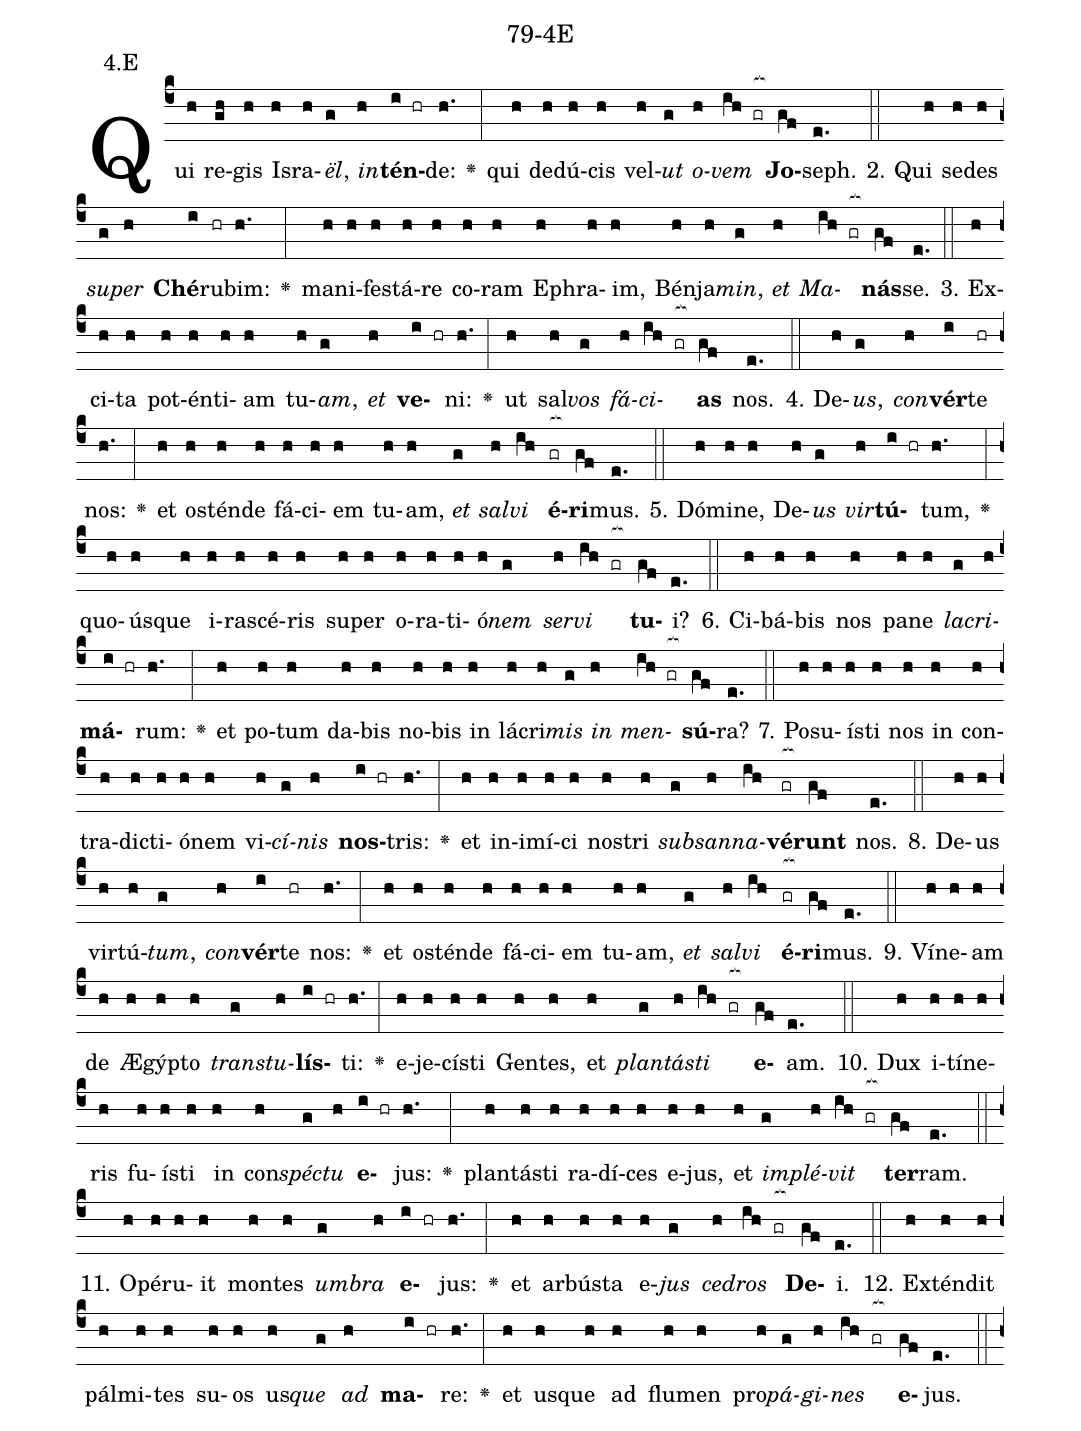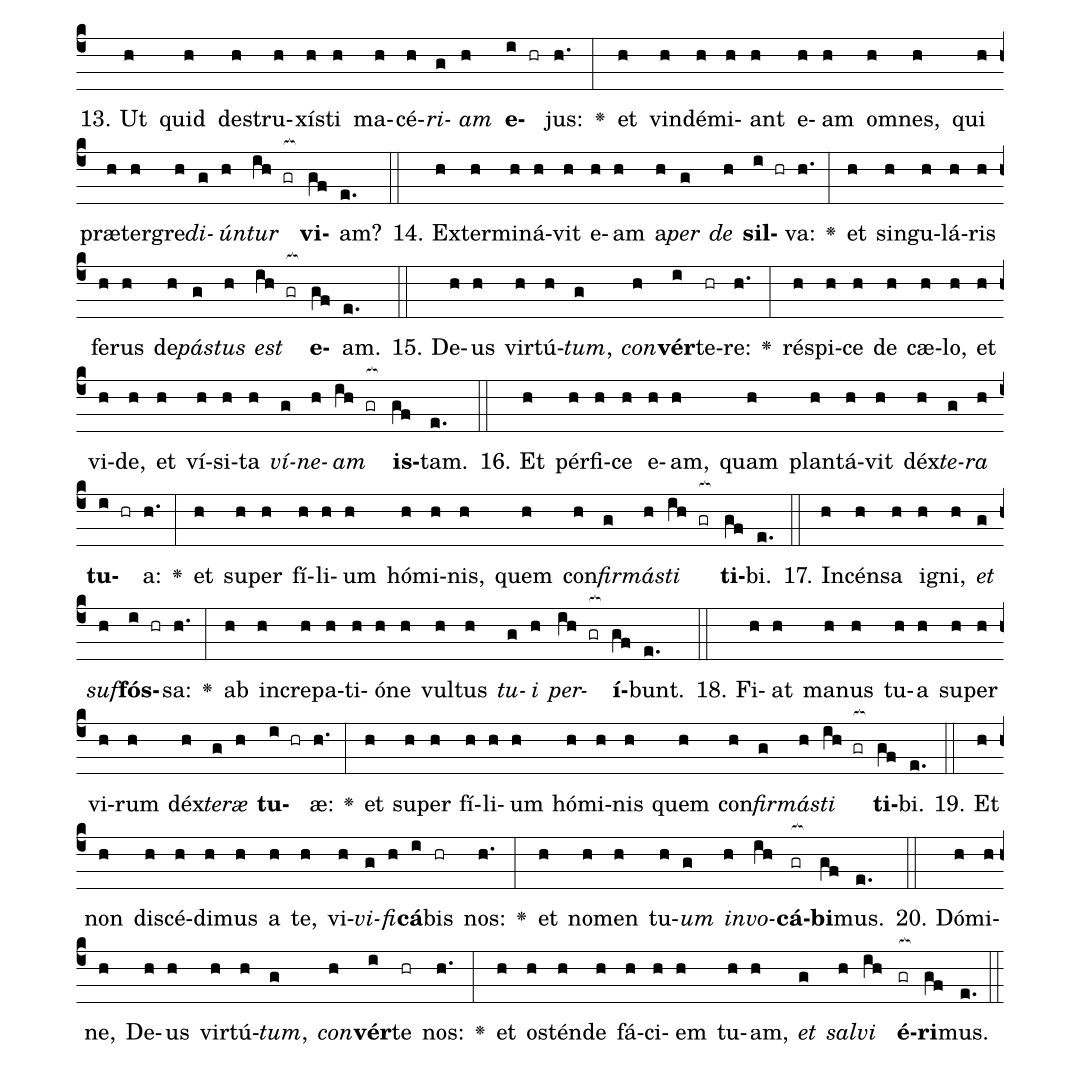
name: 79-4E;
annotation: 4.E;
%%
(c4)Qui(h) re(gh)gis(h) Is(h)ra(h)<i>ël</i>,(g) <i>in</i>(h)<b>tén</b>(i hr)de:(h.) <v>\greheightstar</v>(:) qui(h) de(h)dú(h)cis(h) vel(h)<i>ut</i>(g) <i>o</i>(h)<i>vem</i>(ih gr[ocb:1{]) <b>Jo</b>(gf[ocb:0}])seph.(e.) (::)
2. Qui(h) se(h)des(h) <i>su</i>(g)<i>per</i>(h) <b>Ché</b>(i)ru(hr)bim:(h.) <v>\greheightstar</v>(:) ma(h)ni(h)fes(h)tá(h)re(h) co(h)ram(h) E(h)phra(h)im,(h) Bén(h)ja(h)<i>min</i>,(g) <i>et</i>(h) <i>Ma</i>(ih gr[ocb:1{])<b>nás</b>(gf[ocb:0}])se.(e.) (::)
3. Ex(h)ci(h)ta(h) pot(h)én(h)ti(h)am(h) tu(h)<i>am</i>,(g) <i>et</i>(h) <b>ve</b>(i hr)ni:(h.) <v>\greheightstar</v>(:) ut(h) sal(h)<i>vos</i>(g) <i>fá</i>(h)<i>ci</i>(ih gr[ocb:1{])<b>as</b>(gf[ocb:0}]) nos.(e.) (::)
4. De(h)<i>us</i>,(g) <i>con</i>(h)<b>vér</b>(i)te(hr) nos:(h.) <v>\greheightstar</v>(:) et(h) os(h)tén(h)de(h) fá(h)ci(h)em(h) tu(h)am,(h) <i>et</i>(g) <i>sal</i>(h)<i>vi</i>(ih) <b>é</b>(gr[ocb:1{])<b>ri</b>(gf[ocb:0}])mus.(e.) (::)
5. Dó(h)mi(h)ne,(h) De(h)<i>us</i>(g) <i>vir</i>(h)<b>tú</b>(i hr)tum,(h.) <v>\greheightstar</v>(:) quo(h)ús(h)que(h) i(h)ra(h)scé(h)ris(h) su(h)per(h) o(h)ra(h)ti(h)ó(h)<i>nem</i>(g) <i>ser</i>(h)<i>vi</i>(ih gr[ocb:1{]) <b>tu</b>(gf[ocb:0}])i?(e.) (::)
6. Ci(h)bá(h)bis(h) nos(h) pa(h)ne(h) <i>la</i>(g)<i>cri</i>(h)<b>má</b>(i hr)rum:(h.) <v>\greheightstar</v>(:) et(h) po(h)tum(h) da(h)bis(h) no(h)bis(h) in(h) lá(h)cri(h)<i>mis</i>(g) <i>in</i>(h) <i>men</i>(ih gr[ocb:1{])<b>sú</b>(gf[ocb:0}])ra?(e.) (::)
7. Po(h)su(h)ís(h)ti(h) nos(h) in(h) con(h)tra(h)dic(h)ti(h)ó(h)nem(h) vi(h)<i>cí</i>(g)<i>nis</i>(h) <b>nos</b>(i hr)tris:(h.) <v>\greheightstar</v>(:) et(h) in(h)i(h)mí(h)ci(h) nos(h)tri(h) <i>sub</i>(g)<i>san</i>(h)<i>na</i>(ih)<b>vé</b>(gr[ocb:1{])<b>runt</b>(gf[ocb:0}]) nos.(e.) (::)
8. De(h)us(h) vir(h)tú(h)<i>tum</i>,(g) <i>con</i>(h)<b>vér</b>(i)te(hr) nos:(h.) <v>\greheightstar</v>(:) et(h) os(h)tén(h)de(h) fá(h)ci(h)em(h) tu(h)am,(h) <i>et</i>(g) <i>sal</i>(h)<i>vi</i>(ih) <b>é</b>(gr[ocb:1{])<b>ri</b>(gf[ocb:0}])mus.(e.) (::)
9. Ví(h)ne(h)am(h) de(h) Æ(h)gýp(h)to(h) <i>trans</i>(g)<i>tu</i>(h)<b>lís</b>(i hr)ti:(h.) <v>\greheightstar</v>(:) e(h)je(h)cís(h)ti(h) Gen(h)tes,(h) et(h) <i>plan</i>(g)<i>tás</i>(h)<i>ti</i>(ih gr[ocb:1{]) <b>e</b>(gf[ocb:0}])am.(e.) (::)
10. Dux(h) i(h)tí(h)ne(h)ris(h) fu(h)ís(h)ti(h) in(h) con(h)<i>spéc</i>(g)<i>tu</i>(h) <b>e</b>(i hr)jus:(h.) <v>\greheightstar</v>(:) plan(h)tás(h)ti(h) ra(h)dí(h)ces(h) e(h)jus,(h) et(h) <i>im</i>(g)<i>plé</i>(h)<i>vit</i>(ih gr[ocb:1{]) <b>ter</b>(gf[ocb:0}])ram.(e.) (::)
11. O(h)pé(h)ru(h)it(h) mon(h)tes(h) <i>um</i>(g)<i>bra</i>(h) <b>e</b>(i hr)jus:(h.) <v>\greheightstar</v>(:) et(h) ar(h)bús(h)ta(h) e(h)<i>jus</i>(g) <i>ce</i>(h)<i>dros</i>(ih gr[ocb:1{]) <b>De</b>(gf[ocb:0}])i.(e.) (::)
12. Ex(h)tén(h)dit(h) pál(h)mi(h)tes(h) su(h)os(h) us(h)<i>que</i>(g) <i>ad</i>(h) <b>ma</b>(i hr)re:(h.) <v>\greheightstar</v>(:) et(h) us(h)que(h) ad(h) flu(h)men(h) pro(h)<i>pá</i>(g)<i>gi</i>(h)<i>nes</i>(ih gr[ocb:1{]) <b>e</b>(gf[ocb:0}])jus.(e.) (::)
13. Ut(h) quid(h) de(h)stru(h)xís(h)ti(h) ma(h)cé(h)<i>ri</i>(g)<i>am</i>(h) <b>e</b>(i hr)jus:(h.) <v>\greheightstar</v>(:) et(h) vin(h)dé(h)mi(h)ant(h) e(h)am(h) om(h)nes,(h) qui(h) præ(h)ter(h)gre(h)<i>di</i>(g)<i>ún</i>(h)<i>tur</i>(ih gr[ocb:1{]) <b>vi</b>(gf[ocb:0}])am?(e.) (::)
14. Ex(h)ter(h)mi(h)ná(h)vit(h) e(h)am(h) a(h)<i>per</i>(g) <i>de</i>(h) <b>sil</b>(i hr)va:(h.) <v>\greheightstar</v>(:) et(h) sin(h)gu(h)lá(h)ris(h) fe(h)rus(h) de(h)<i>pás</i>(g)<i>tus</i>(h) <i>est</i>(ih gr[ocb:1{]) <b>e</b>(gf[ocb:0}])am.(e.) (::)
15. De(h)us(h) vir(h)tú(h)<i>tum</i>,(g) <i>con</i>(h)<b>vér</b>(i)te(hr)re:(h.) <v>\greheightstar</v>(:) ré(h)spi(h)ce(h) de(h) cæ(h)lo,(h) et(h) vi(h)de,(h) et(h) ví(h)si(h)ta(h) <i>ví</i>(g)<i>ne</i>(h)<i>am</i>(ih gr[ocb:1{]) <b>is</b>(gf[ocb:0}])tam.(e.) (::)
16. Et(h) pér(h)fi(h)ce(h) e(h)am,(h) quam(h) plan(h)tá(h)vit(h) déx(h)<i>te</i>(g)<i>ra</i>(h) <b>tu</b>(i hr)a:(h.) <v>\greheightstar</v>(:) et(h) su(h)per(h) fí(h)li(h)um(h) hó(h)mi(h)nis,(h) quem(h) con(h)<i>fir</i>(g)<i>más</i>(h)<i>ti</i>(ih gr[ocb:1{]) <b>ti</b>(gf[ocb:0}])bi.(e.) (::)
17. In(h)cén(h)sa(h) i(h)gni,(h) <i>et</i>(g) <i>suf</i>(h)<b>fós</b>(i hr)sa:(h.) <v>\greheightstar</v>(:) ab(h) in(h)cre(h)pa(h)ti(h)ó(h)ne(h) vul(h)tus(h) <i>tu</i>(g)<i>i</i>(h) <i>per</i>(ih gr[ocb:1{])<b>í</b>(gf[ocb:0}])bunt.(e.) (::)
18. Fi(h)at(h) ma(h)nus(h) tu(h)a(h) su(h)per(h) vi(h)rum(h) déx(h)<i>te</i>(g)<i>ræ</i>(h) <b>tu</b>(i hr)æ:(h.) <v>\greheightstar</v>(:) et(h) su(h)per(h) fí(h)li(h)um(h) hó(h)mi(h)nis(h) quem(h) con(h)<i>fir</i>(g)<i>más</i>(h)<i>ti</i>(ih gr[ocb:1{]) <b>ti</b>(gf[ocb:0}])bi.(e.) (::)
19. Et(h) non(h) di(h)scé(h)di(h)mus(h) a(h) te,(h) vi(h)<i>vi</i>(g)<i>fi</i>(h)<b>cá</b>(i)bis(hr) nos:(h.) <v>\greheightstar</v>(:) et(h) no(h)men(h) tu(h)<i>um</i>(g) <i>in</i>(h)<i>vo</i>(ih)<b>cá</b>(gr[ocb:1{])<b>bi</b>(gf[ocb:0}])mus.(e.) (::)
20. Dó(h)mi(h)ne,(h) De(h)us(h) vir(h)tú(h)<i>tum</i>,(g) <i>con</i>(h)<b>vér</b>(i)te(hr) nos:(h.) <v>\greheightstar</v>(:) et(h) os(h)tén(h)de(h) fá(h)ci(h)em(h) tu(h)am,(h) <i>et</i>(g) <i>sal</i>(h)<i>vi</i>(ih) <b>é</b>(gr[ocb:1{])<b>ri</b>(gf[ocb:0}])mus.(e.) (::)
